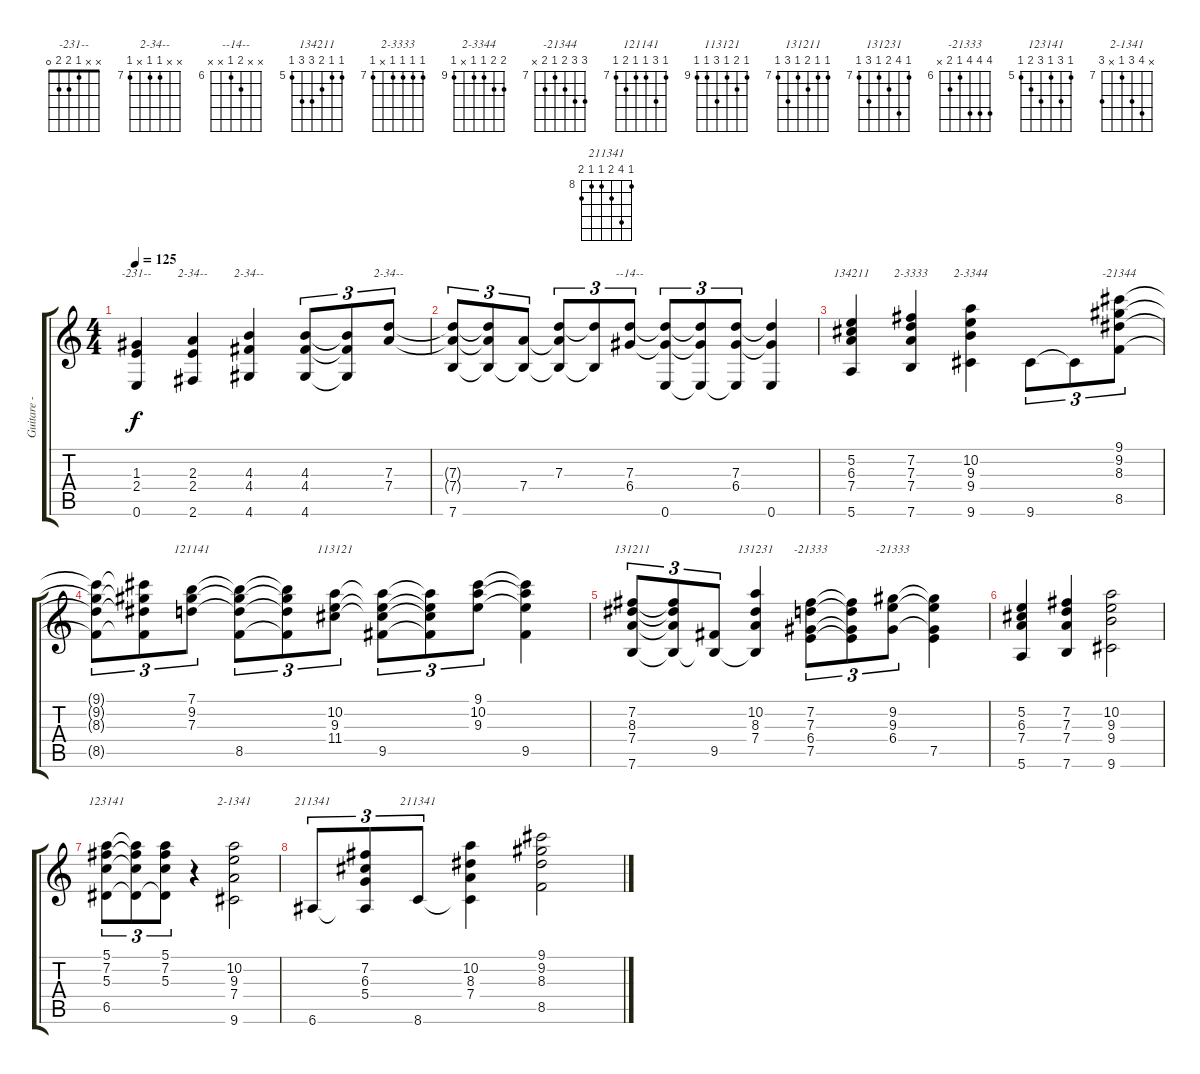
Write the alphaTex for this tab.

\track ("Guitare - Juin 1999" "Guitare - ") {instrument acousticguitarnylon}
\staff {score tabs}
\tuning (E4 B3 G3 D3 A2 E2) {hide}
\chord ("-231--" x x 1 2 2 0)
\chord ("2-34--" x x 2 2 x 2) {firstfret 2}
\chord ("2-34--" x x 4 4 x 4) {firstfret 4}
\chord ("2-34--" x x 7 7 x 7) {firstfret 7}
\chord ("--14--" x x 7 6 x x) {firstfret 6}
\chord ("134211" 5 5 6 7 7 5) {firstfret 5}
\chord ("2-3333" 7 7 7 7 x 7) {firstfret 7}
\chord ("2-3344" 10 10 9 9 x 9) {firstfret 9}
\chord ("-21344" 9 9 8 7 8 x) {firstfret 7}
\chord ("121141" 7 9 7 7 8 7) {firstfret 7}
\chord ("113121" 9 10 9 11 9 9) {firstfret 9}
\chord ("131211" 7 7 8 7 9 7) {firstfret 7}
\chord ("131231" 7 10 8 7 9 7) {firstfret 7}
\chord ("-21333" 7 7 7 6 7 x) {firstfret 6}
\chord ("-21333" 9 9 9 6 7 x) {firstfret 6}
\chord ("123141" 5 7 5 7 6 5) {firstfret 5}
\chord ("2-1341" x 10 9 7 x 9) {firstfret 7}
\chord ("211341" 5 7 6 5 5 6) {firstfret 5}
\chord ("211341" 8 11 9 8 8 9) {firstfret 8}
\ts (4 4)
\tempo 125
\clef g2
\ks c
(1.3 2.4 0.6).4{ch "-231--" dy f} (2.3 2.4 2.6).4{ch "2-34--"} (4.3 4.4 4.6).4{ch "2-34--"} (4.3 4.4 4.6).8{tu (3 2)} (4.3{t} 4.4{t} 4.6{t}).8{tu (3 2)} (7.3 7.4).8{tu (3 2) ch "2-34--"} |
(7.3{t} 7.4{t} 7.6).8{tu (3 2)} (7.3{t} 7.4{t} 7.6{t}).8{tu (3 2)} (7.4 7.6{t}).8{tu (3 2)} (7.3 7.4{t} 7.6{t}).8{tu (3 2)} (7.3{t} 7.6{t}).8{tu (3 2)} (7.3 6.4).8{tu (3 2) ch "--14--"} (7.3{t} 6.4{t} 0.6).8{tu (3 2)} (7.3{t} 6.4{t} 0.6{t}).8{tu (3 2)} (7.3 6.4 0.6{t}).8{tu (3 2)} (7.3{t} 6.4{t} 0.6).4 |
(5.2 6.3 7.4 5.6).4{ch "134211"} (7.2 7.3 7.4 7.6).4{ch "2-3333"} (10.2 9.3 9.4 9.6).4{ch "2-3344"} 9.6.8{tu (3 2)} 9.6{t}.8{tu (3 2)} (9.1 9.2 8.3 8.5).8{tu (3 2) ch "-21344"} |
(9.1{t} 9.2{t} 8.3{t} 8.5{t}).8{tu (3 2)} (9.1{t} 9.2{t} 8.3{t} 8.5{t}).8{tu (3 2)} (7.1 9.2 7.3).8{tu (3 2) ch "121141"} (7.1{t} 9.2{t} 7.3{t} 8.5).8{tu (3 2)} (7.1{t} 9.2{t} 7.3{t} 8.5{t}).8{tu (3 2)} (10.2 9.3 11.4).8{tu (3 2) ch "113121"} (10.2{t} 9.3{t} 11.4{t} 9.5).8{tu (3 2)} (10.2{t} 9.3{t} 11.4{t} 9.5{t}).8{tu (3 2)} (9.1 10.2 9.3).8{tu (3 2)} (9.1{t} 10.2{t} 9.3{t} 9.5).4 |
(7.2 8.3 7.4 7.6).8{tu (3 2) ch "131211"} (7.2{t} 8.3{t} 7.4{t} 7.6{t}).8{tu (3 2)} (9.5 7.6{t}).8{tu (3 2)} (10.2 8.3 7.4 7.6{t}).4{ch "131231"} (7.2 7.3 6.4 7.5).8{tu (3 2) ch "-21333"} (7.2{t} 7.3{t} 6.4{t} 7.5{t}).8{tu (3 2)} (9.2 9.3 6.4).8{tu (3 2) ch "-21333"} (9.2{t} 9.3{t} 6.4{t} 7.5).4 |
(5.2 6.3 7.4 5.6).4 (7.2 7.3 7.4 7.6).4 (10.2 9.3 9.4 9.6).2 |
(5.1 7.2 5.3 6.5).8{tu (3 2) ch "123141"} (5.1{t} 7.2{t} 5.3{t} 6.5{t}).8{tu (3 2)} (5.1 7.2 5.3 6.5{t}).8{tu (3 2)} r.4 (10.2 9.3 7.4 9.6).2{ch "2-1341"} |
6.6.8{tu (3 2) ch "211341"} (7.2 6.3 5.4 6.6{t}).8{tu (3 2)} 8.6.8{tu (3 2) ch "211341"} (10.2 8.3 7.4 8.6{t}).4 (9.1 9.2 8.3 8.5).2
